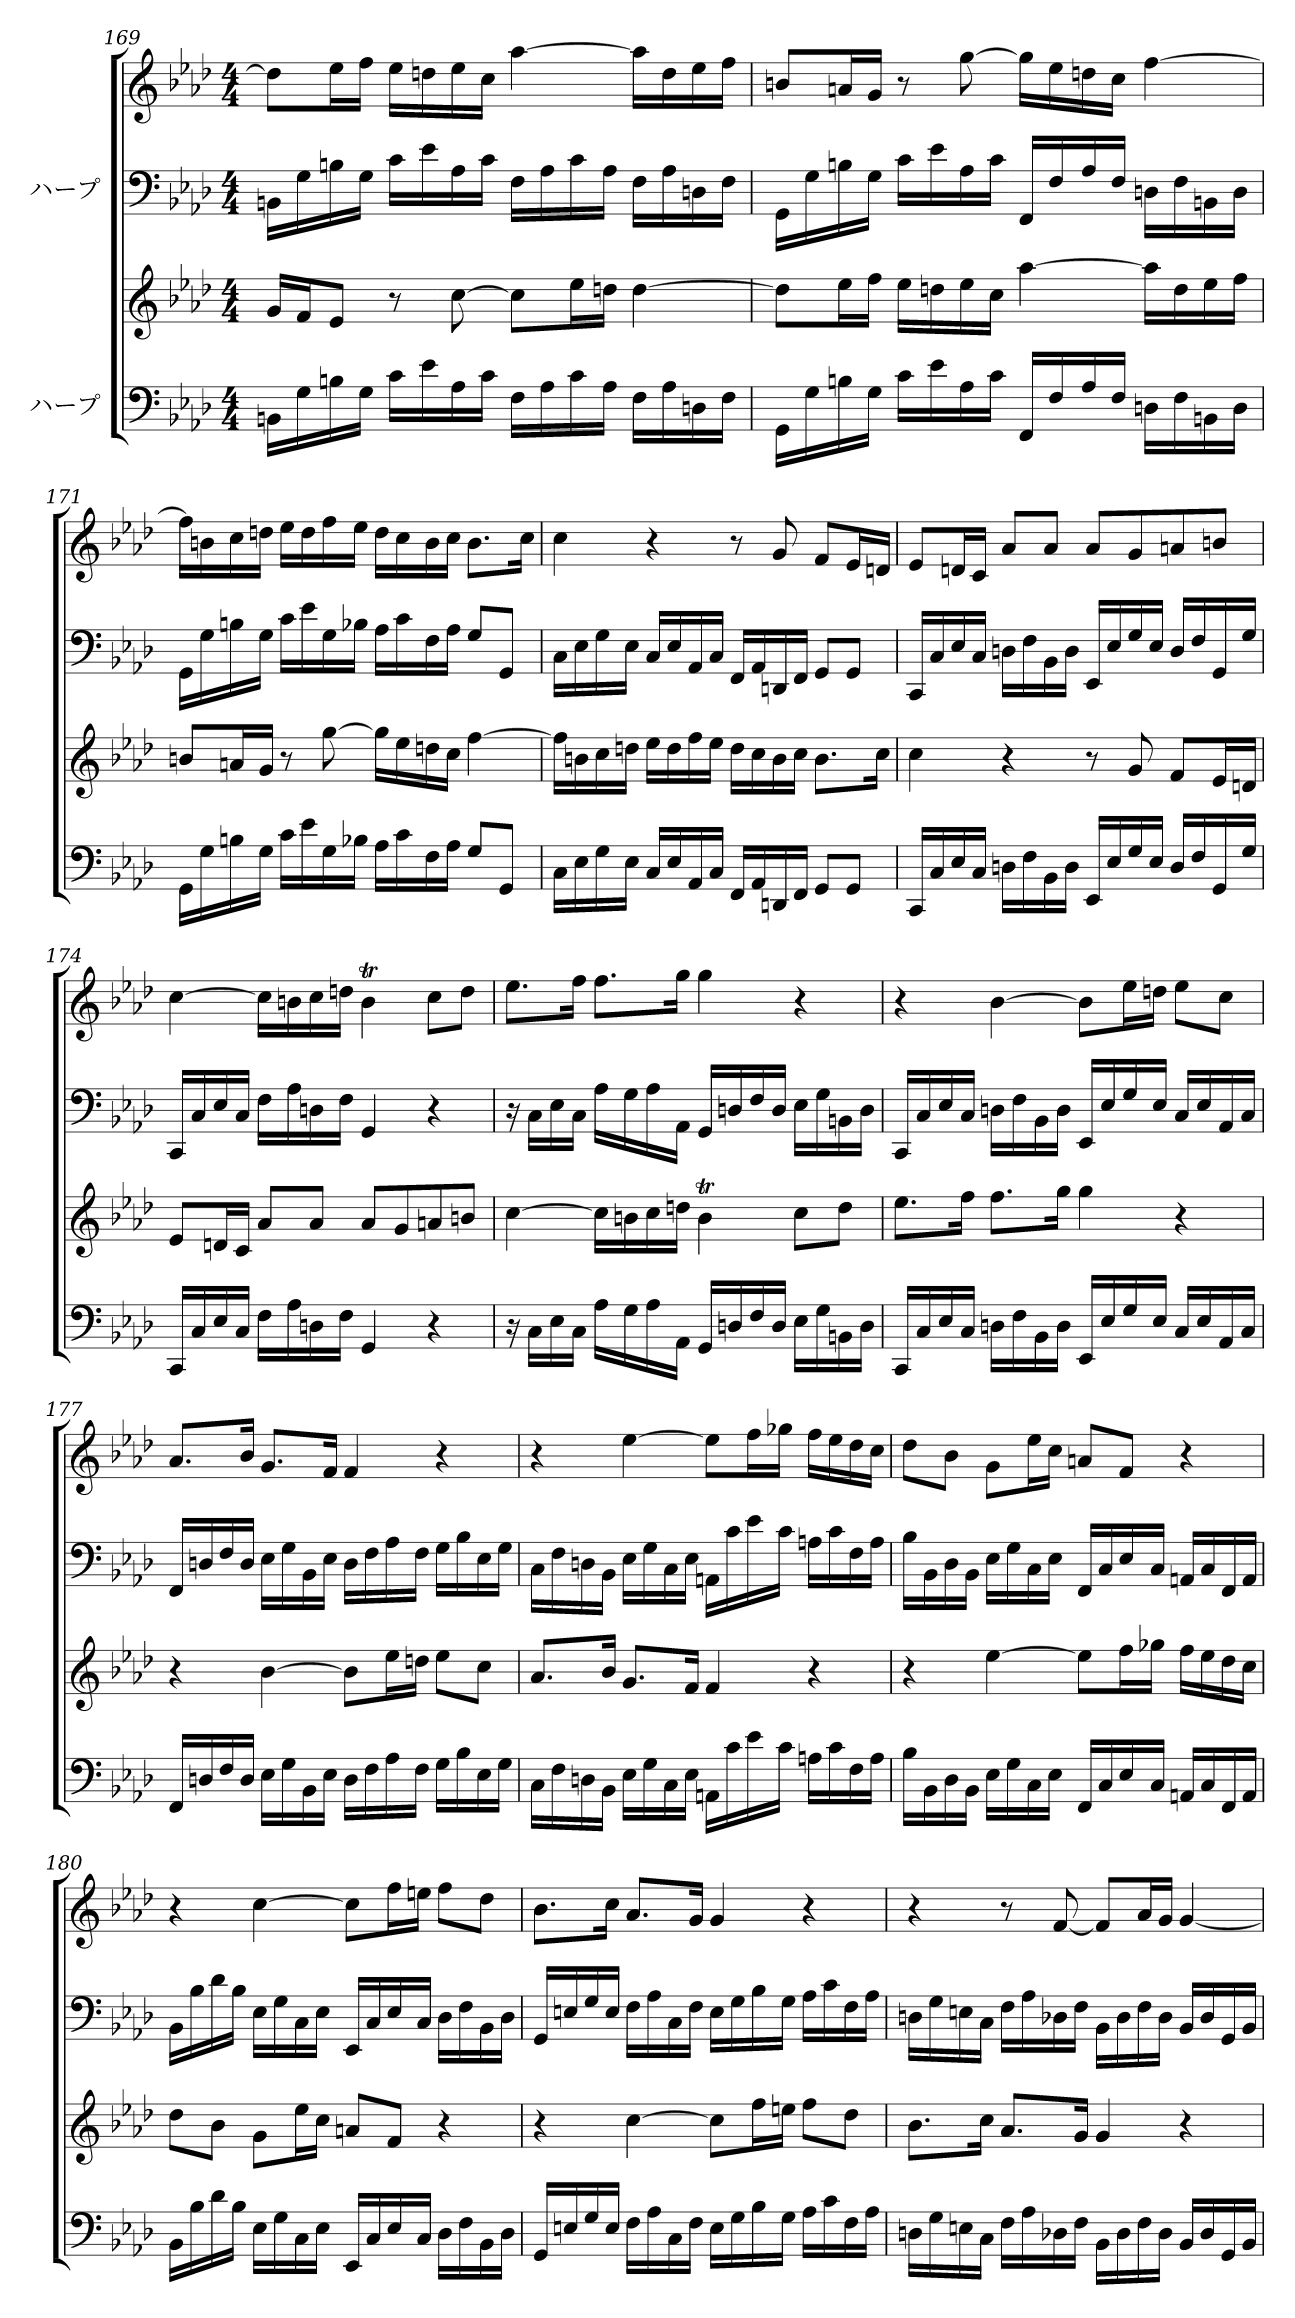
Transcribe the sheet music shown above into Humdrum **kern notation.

**kern	**kern	**kern	**kern
*part2	*part2	*part1	*part1
*staff4	*staff3	*staff2	*staff1
*I"ハープ	*	*I"ハープ	*
*clefF4	*clefG2	*clefF4	*clefG2
*k[b-e-a-d-]	*k[b-e-a-d-]	*k[b-e-a-d-]	*k[b-e-a-d-]
*M4/4	*M4/4	*M4/4	*M4/4
=169	=169	=169	=169
16BBn\LL	16g/LL	16BBn\LL	8dd\L]
16G\	16f/J	16G\	.
16Bn\	8e-/J	16Bn\	16ee-\L
16G\JJ	.	16G\JJ	16ff\JJ
16c\LL	8r	16c\LL	16ee-\LL
16e-\	.	16e-\	16ddn\
16A-\	[8cc\	16A-\	16ee-\
16c\JJ	.	16c\JJ	16cc\JJ
16F\LL	8cc\L]	16F\LL	[4aa-\
16A-\	.	16A-\	.
16c\	16ee-\L	16c\	.
16A-\JJ	16ddn\JJ	16A-\JJ	.
16F\LL	[4dd\	16F\LL	16aa-\LL]
16A-\	.	16A-\	16dd\
16Dn\	.	16Dn\	16ee-\
16F\JJ	.	16F\JJ	16ff\JJ
!!LO:LB:g=z
=170	=170	=170	=170
16GG\LL	8dd\L]	16GG\LL	8bn/L
16G\	.	16G\	.
16Bn\	16ee-\L	16Bn\	16an/L
16G\JJ	16ff\JJ	16G\JJ	16g/JJ
16c\LL	16ee-\LL	16c\LL	8r
16e-\	16ddn\	16e-\	.
16A-\	16ee-\	16A-\	[8gg\
16c\JJ	16cc\JJ	16c\JJ	.
16FF/LL	[4aa-\	16FF/LL	16gg\LL]
16F/	.	16F/	16ee-\
16A-/	.	16A-/	16ddn\
16F/JJ	.	16F/JJ	16cc\JJ
16Dn\LL	16aa-\LL]	16Dn\LL	[4ff\
16F\	16dd\	16F\	.
16BBn\	16ee-\	16BBn\	.
16D\JJ	16ff\JJ	16D\JJ	.
=171	=171	=171	=171
16GG\LL	8bn/L	16GG\LL	16ff\LL]
16G\	.	16G\	16bn\
16Bn\	16an/L	16Bn\	16cc\
16G\JJ	16g/JJ	16G\JJ	16ddn\JJ
16c\LL	8r	16c\LL	16ee-\LL
16e-\	.	16e-\	16dd\
16G\	[8gg\	16G\	16ff\
16B-X\JJ	.	16B-X\JJ	16ee-\JJ
16A-\LL	16gg\LL]	16A-\LL	16dd\LL
16c\	16ee-\	16c\	16cc\
16F\	16ddn\	16F\	16b\
16A-\JJ	16cc\JJ	16A-\JJ	16cc\JJ
8G/L	[4ff\	8G/L	8.b\L
8GG/J	.	8GG/J	.
.	.	.	16cc\Jk
!!LO:LB:g=z
=172	=172	=172	=172
16C\LL	16ff\LL]	16C\LL	4cc\
16E-\	16bn\	16E-\	.
16G\	16cc\	16G\	.
16E-\JJ	16ddn\JJ	16E-\JJ	.
16C/LL	16ee-\LL	16C/LL	4r
16E-/	16dd\	16E-/	.
16AA-/	16ff\	16AA-/	.
16C/JJ	16ee-\JJ	16C/JJ	.
16FF/LL	16dd\LL	16FF/LL	8r
16AA-/	16cc\	16AA-/	.
16DDn/	16b\	16DDn/	8g/
16FF/JJ	16cc\JJ	16FF/JJ	.
8GG/L	8.b\L	8GG/L	8f/L
8GG/J	.	8GG/J	16e-/L
.	16cc\Jk	.	16dn/JJ
=173	=173	=173	=173
16CC/LL	4cc\	16CC/LL	8e-/L
16C/	.	16C/	.
16E-/	.	16E-/	16dn/L
16C/JJ	.	16C/JJ	16c/JJ
16Dn\LL	4r	16Dn\LL	8a-/L
16F\	.	16F\	.
16BB-\	.	16BB-\	8a-/J
16D\JJ	.	16D\JJ	.
16EE-/LL	8r	16EE-/LL	8a-/L
16E-/	.	16E-/	.
16G/	8g/	16G/	8g/
16E-/JJ	.	16E-/JJ	.
16D/LL	8f/L	16D/LL	8an/
16F/	.	16F/	.
16GG/	16e-/L	16GG/	8bn/J
16G/JJ	16dn/JJ	16G/JJ	.
!!LO:PB:g=z
=174	=174	=174	=174
16CC/LL	8e-/L	16CC/LL	[4cc\
16C/	.	16C/	.
16E-/	16dn/L	16E-/	.
16C/JJ	16c/JJ	16C/JJ	.
16F\LL	8a-/L	16F\LL	16cc\LL]
16A-\	.	16A-\	16bn\
16Dn\	8a-/J	16Dn\	16cc\
16F\JJ	.	16F\JJ	16ddn\JJ
4GG/	8a-/L	4GG/	4bt\
.	8g/	.	.
4r	8an/	4r	8cc\L
.	8bn/J	.	8dd\J
=175	=175	=175	=175
16r	[4cc\	16r	8.ee-\L
16C\LL	.	16C\LL	.
16E-\	.	16E-\	.
16C\JJ	.	16C\JJ	16ff\Jk
16A-\LL	16cc\LL]	16A-\LL	8.ff\L
16G\	16bn\	16G\	.
16A-\	16cc\	16A-\	.
16AA-\JJ	16ddn\JJ	16AA-\JJ	16gg\Jk
16GG/LL	4bt\	16GG/LL	4gg\
16Dn/	.	16Dn/	.
16F/	.	16F/	.
16D/JJ	.	16D/JJ	.
16E-\LL	8cc\L	16E-\LL	4r
16G\	.	16G\	.
16BBn\	8dd\J	16BBn\	.
16D\JJ	.	16D\JJ	.
!!LO:LB:g=z
=176	=176	=176	=176
16CC/LL	8.ee-\L	16CC/LL	4r
16C/	.	16C/	.
16E-/	.	16E-/	.
16C/JJ	16ff\Jk	16C/JJ	.
16Dn\LL	8.ff\L	16Dn\LL	[4b-\
16F\	.	16F\	.
16BB-\	.	16BB-\	.
16D\JJ	16gg\Jk	16D\JJ	.
16EE-/LL	4gg\	16EE-/LL	8b-\L]
16E-/	.	16E-/	.
16G/	.	16G/	16ee-\L
16E-/JJ	.	16E-/JJ	16ddn\JJ
16C/LL	4r	16C/LL	8ee-\L
16E-/	.	16E-/	.
16AA-/	.	16AA-/	8cc\J
16C/JJ	.	16C/JJ	.
=177	=177	=177	=177
16FF/LL	4r	16FF/LL	8.a-/L
16Dn/	.	16Dn/	.
16F/	.	16F/	.
16D/JJ	.	16D/JJ	16b-/Jk
16E-\LL	[4b-\	16E-\LL	8.g/L
16G\	.	16G\	.
16BB-\	.	16BB-\	.
16E-\JJ	.	16E-\JJ	16f/Jk
16D\LL	8b-\L]	16D\LL	4f/
16F\	.	16F\	.
16A-\	16ee-\L	16A-\	.
16F\JJ	16ddn\JJ	16F\JJ	.
16G\LL	8ee-\L	16G\LL	4r
16B-\	.	16B-\	.
16E-\	8cc\J	16E-\	.
16G\JJ	.	16G\JJ	.
!!LO:LB:g=z
=178	=178	=178	=178
16C\LL	8.a-/L	16C\LL	4r
16F\	.	16F\	.
16Dn\	.	16Dn\	.
16BB-\JJ	16b-/Jk	16BB-\JJ	.
16E-\LL	8.g/L	16E-\LL	[4ee-\
16G\	.	16G\	.
16C\	.	16C\	.
16E-\JJ	16f/Jk	16E-\JJ	.
16AAn\LL	4f/	16AAn\LL	8ee-\L]
16c\	.	16c\	.
16e-\	.	16e-\	16ff\L
16c\JJ	.	16c\JJ	16gg-X\JJ
16An\LL	4r	16An\LL	16ff\LL
16c\	.	16c\	16ee-\
16F\	.	16F\	16dd-\
16A\JJ	.	16A\JJ	16cc\JJ
=179	=179	=179	=179
16B-\LL	4r	16B-\LL	8dd-\L
16BB-\	.	16BB-\	.
16D-\	.	16D-\	8b-\J
16BB-\JJ	.	16BB-\JJ	.
16E-\LL	[4ee-\	16E-\LL	8g\L
16G\	.	16G\	.
16C\	.	16C\	16ee-\L
16E-\JJ	.	16E-\JJ	16cc\JJ
16FF/LL	8ee-\L]	16FF/LL	8an/L
16C/	.	16C/	.
16E-/	16ff\L	16E-/	8f/J
16C/JJ	16gg-X\JJ	16C/JJ	.
16AAn/LL	16ff\LL	16AAn/LL	4r
16C/	16ee-\	16C/	.
16FF/	16dd-\	16FF/	.
16AA/JJ	16cc\JJ	16AA/JJ	.
!!LO:PB:g=z
=180	=180	=180	=180
16BB-\LL	8dd-\L	16BB-\LL	4r
16B-\	.	16B-\	.
16d-\	8b-\J	16d-\	.
16B-\JJ	.	16B-\JJ	.
16E-\LL	8g\L	16E-\LL	[4cc\
16G\	.	16G\	.
16C\	16ee-\L	16C\	.
16E-\JJ	16cc\JJ	16E-\JJ	.
16EE-/LL	8an/L	16EE-/LL	8cc\L]
16C/	.	16C/	.
16E-/	8f/J	16E-/	16ff\L
16C/JJ	.	16C/JJ	16een\JJ
16D-\LL	4r	16D-\LL	8ff\L
16F\	.	16F\	.
16BB-\	.	16BB-\	8dd-\J
16D-\JJ	.	16D-\JJ	.
=181	=181	=181	=181
16GG/LL	4r	16GG/LL	8.b-\L
16En/	.	16En/	.
16G/	.	16G/	.
16E/JJ	.	16E/JJ	16cc\Jk
16F\LL	[4cc\	16F\LL	8.a-/L
16A-\	.	16A-\	.
16C\	.	16C\	.
16F\JJ	.	16F\JJ	16g/Jk
16E\LL	8cc\L]	16E\LL	4g/
16G\	.	16G\	.
16B-\	16ff\L	16B-\	.
16G\JJ	16een\JJ	16G\JJ	.
16A-\LL	8ff\L	16A-\LL	4r
16c\	.	16c\	.
16F\	8dd-\J	16F\	.
16A-\JJ	.	16A-\JJ	.
!!LO:LB:g=z
=182	=182	=182	=182
16Dn\LL	8.b-\L	16Dn\LL	4r
16G\	.	16G\	.
16En\	.	16En\	.
16C\JJ	16cc\Jk	16C\JJ	.
16F\LL	8.a-/L	16F\LL	8r
16A-\	.	16A-\	.
16D-X\	.	16D-X\	[8f/
16F\JJ	16g/Jk	16F\JJ	.
16BB-\LL	4g/	16BB-\LL	8f/L]
16D-\	.	16D-\	.
16F\	.	16F\	16a-/L
16D-\JJ	.	16D-\JJ	16g/JJ
16BB-/LL	4r	16BB-/LL	[4g/
16D-/	.	16D-/	.
16GG/	.	16GG/	.
16BB-/JJ	.	16BB-/JJ	.
=	=	=	=
*-	*-	*-	*-
